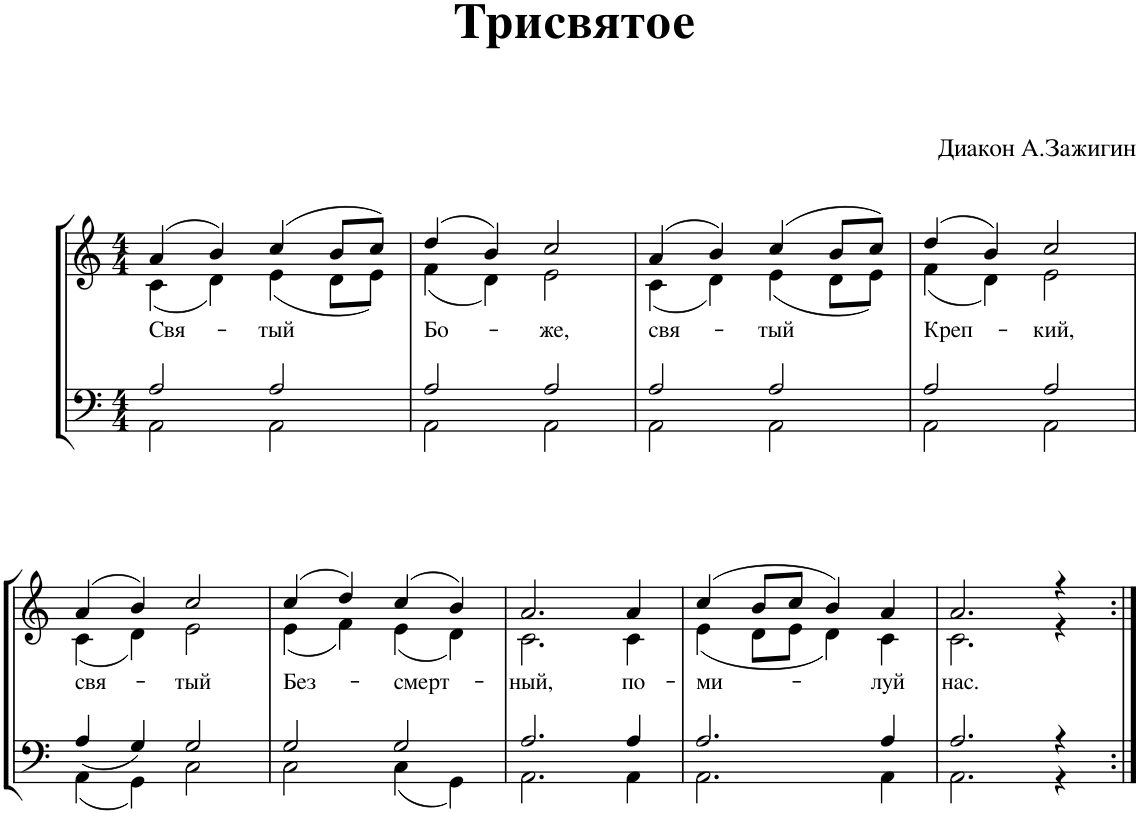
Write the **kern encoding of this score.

**kern	**kern	**text
*part1	*part1	*part1
*staff2	*staff1	*staff1
*I"Piano	*	*
*I'Pno.	*	*
*clefF4	*clefG2	*
*k[]	*k[]	*
*M4/4	*M4/4	*
=1	=1	=1
*^	*^	*
*	*^	*	*	*
!	!	!	!	!	!LO:LY:b
1ryy	2A/	2AA\	(4a/	(4c\	Свя-
.	.	.	4b/)	4d\)	.
!	!	!	!	!	!LO:LY:b
.	2A/	2AA\	(4cc/	(4e\	-тый
.	.	.	8b/L	8d\L	.
.	.	.	8cc/J)	8e\J)	.
=2	=2	=2	=2	=2	=2
!	!	!	!	!	!LO:LY:b
1ryy	2A/	2AA\	(4dd/	(4f\	Бо-
.	.	.	4b/)	4d\)	.
!	!	!	!	!	!LO:LY:b
.	2A/	2AA\	2cc/	2e\	-же,
=3	=3	=3	=3	=3	=3
!	!	!	!	!	!LO:LY:b
1ryy	2A/	2AA\	(4a/	(4c\	свя-
.	.	.	4b/)	4d\)	.
!	!	!	!	!	!LO:LY:b
.	2A/	2AA\	(4cc/	(4e\	-тый
.	.	.	8b/L	8d\L	.
.	.	.	8cc/J)	8e\J)	.
=4	=4	=4	=4	=4	=4
!	!	!	!	!	!LO:LY:b
1ryy	2A/	2AA\	(4dd/	(4f\	Креп-
.	.	.	4b/)	4d\)	.
!	!	!	!	!	!LO:LY:b
.	2A/	2AA\	2cc/	2e\	-кий,
!!LO:LB:g=z	!!
=5	=5	=5	=5	=5	=5
!	!	!	!	!	!LO:LY:b
1ryy	4A/	4AA\	(4a/	(4c\	свя-
.	4G/	4GG\	4b/)	4d\)	.
!	!	!	!	!	!LO:LY:b
.	2G/	2C\	2cc/	2e\	-тый
=6	=6	=6	=6	=6	=6
!	!	!	!	!	!LO:LY:b
1ryy	2G/	2C\	(4cc/	(4e\	Без-
.	.	.	4dd/)	4f\)	.
!	!	!	!	!	!LO:LY:b
.	2G/	4C\	(4cc/	(4e\	-смерт-
.	.	4GG\	4b/)	4d\)	.
=7	=7	=7	=7	=7	=7
!	!	!	!	!	!LO:LY:b
1ryy	2.A/	2.AA\	2.a/	2.c\	-ный,
!	!	!	!	!	!LO:LY:b
.	4A/	4AA\	4a/	4c\	по-
=8	=8	=8	=8	=8	=8
!	!	!	!	!	!LO:LY:b
1ryy	2.A/	2.AA\	(4cc/	(4e\	-ми-
.	.	.	8b/L	8d\L	.
.	.	.	8cc/J	8e\J	.
.	.	.	4b/)	4d\)	.
!	!	!	!	!	!LO:LY:b
.	4A/	4AA\	4a/	4c\	-луй
=9	=9	=9	=9	=9	=9
!	!	!	!	!	!LO:LY:b
1ryy	2.A/	2.AA\	2.a/	2.c\	нас.
.	4r	4r	4r	4r	.
*v	*v	*v	*	*	*
*	*v	*v	*
=:|!	=:|!	=:|!
*-	*-	*-
